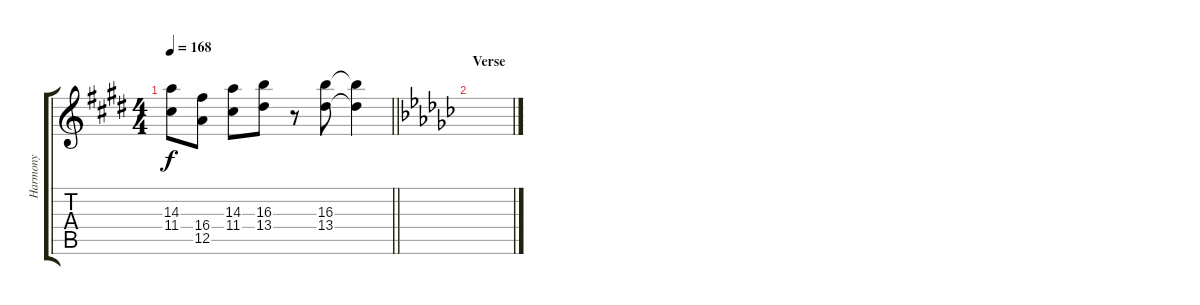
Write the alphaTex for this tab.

\track ("Harmony" "Harmony") {instrument overdrivenguitar}
\staff {score tabs}
\tuning (E4 B3 G3 D3 A2 E2) {hide}
\ts (4 4)
\tempo 168
\clef g2
\barLineRight lightlight
\ks e
(14.3{t} 11.4{t}).8{dy f} (16.4 12.5).8 (14.3 11.4).8 (16.3 13.4).8 r.8 (16.3 13.4).8 (16.3{t} 13.4{t}).4 |
\section ("" "Verse")
\ks gb
